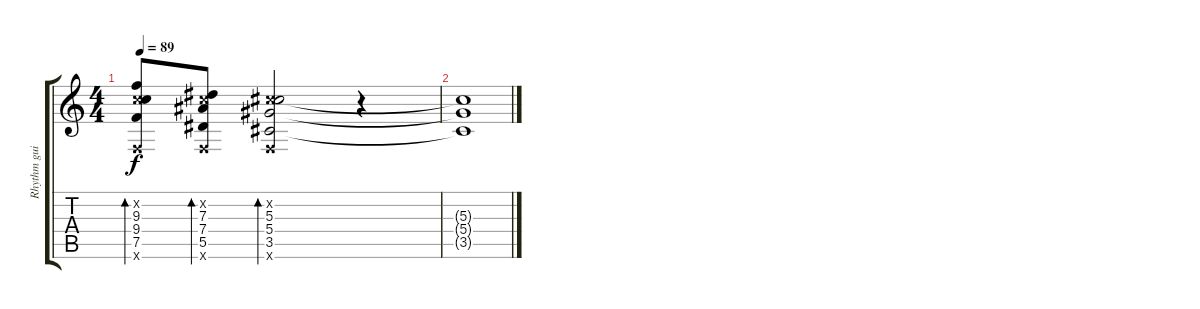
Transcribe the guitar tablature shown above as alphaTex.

\track ("Rhythm guitar" "Rhythm gui") {instrument overdrivenguitar}
\staff {score tabs}
\tuning (F4 C4 Ab3 Eb3 Bb2 F2) {hide}
\ts (4 4)
\tempo 89
\clef g2
\ks c
(0.2{x} 9.3 9.4 7.5 0.6{x}).8{bd 30 dy f} (0.2{x} 7.3 7.4 5.5 0.6{x}).8{bd 30} (0.2{x} 5.3 5.4 3.5 0.6{x}).2{bd 30} r.4 |
(5.3{t} 5.4{t} 3.5{t}).1
